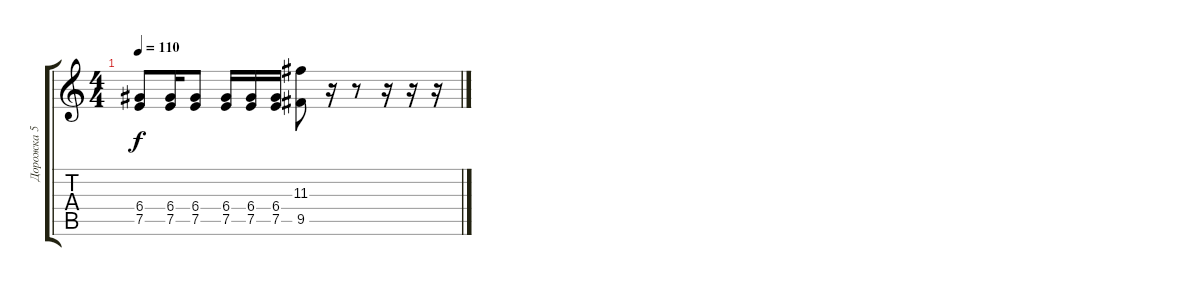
\track ("Дорожка 5" "Дорожка 5") {instrument electricguitarclean}
\staff {score tabs}
\tuning (E4 B3 G3 D3 A2 E2) {hide}
\ts (4 4)
\tempo 110
\clef g2
\ks c
(6.4 7.5).8{dy f} (6.4 7.5).16 (6.4 7.5).8 (6.4 7.5).16 (6.4 7.5).16 (6.4 7.5).16 (11.3 9.5).8 r.16 r.8 r.16 r.16 r.16
